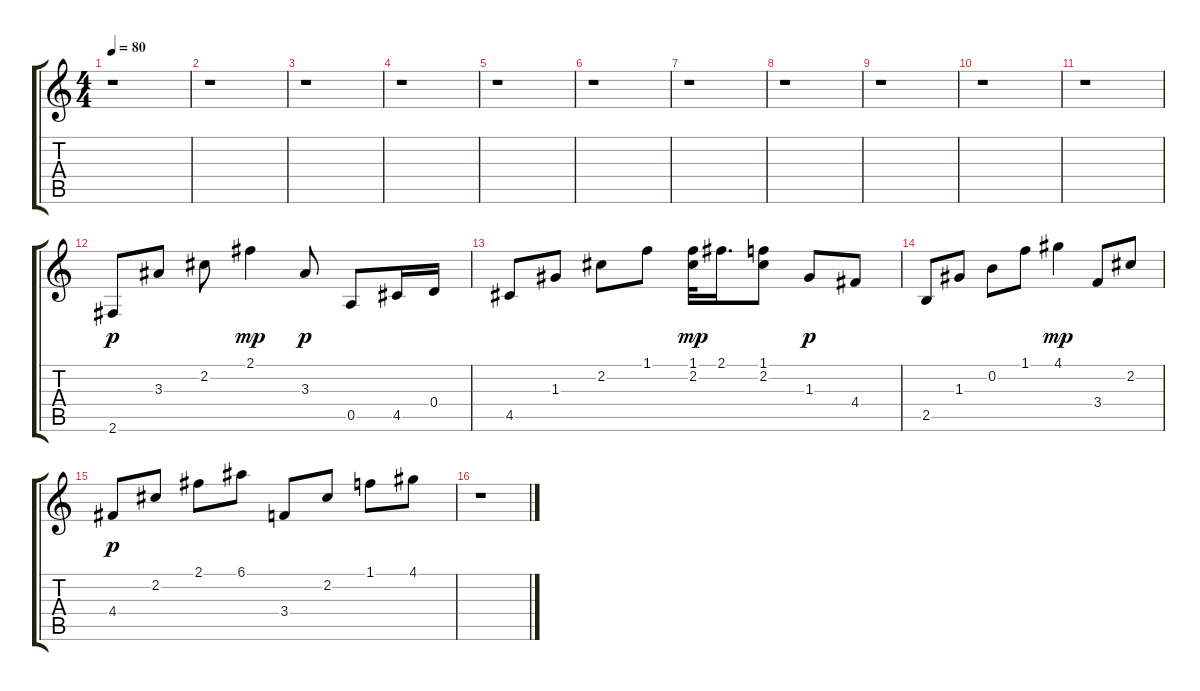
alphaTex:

\track "" {instrument electricguitarclean}
\staff {score tabs}
\tuning (E4 B3 G3 D3 A2 E2) {hide}
\ts (4 4)
\tempo 80
\clef g2
\ks c
r.1{dy p} |
r.1 |
r.1 |
r.1 |
r.1 |
r.1 |
r.1 |
r.1 |
r.1 |
r.1 |
r.1 |
2.6.8 3.3.8 2.2.8 2.1.4{dy mp} 3.3.8{dy p} 0.5.8 4.5.16 0.4.16 |
4.5.8 1.3.8 2.2.8 1.1.8 (1.1 2.2).32{dy mp} 2.1.16{d} (1.1 2.2).8 1.3.8{dy p} 4.4.8 |
2.5.8 1.3.8 0.2.8 1.1.8 4.1.4{dy mp} 3.4.8 2.2.8 |
4.4.8{dy p} 2.2.8 2.1.8 6.1.8 3.4.8 2.2.8 1.1.8 4.1.8 |
r.1
